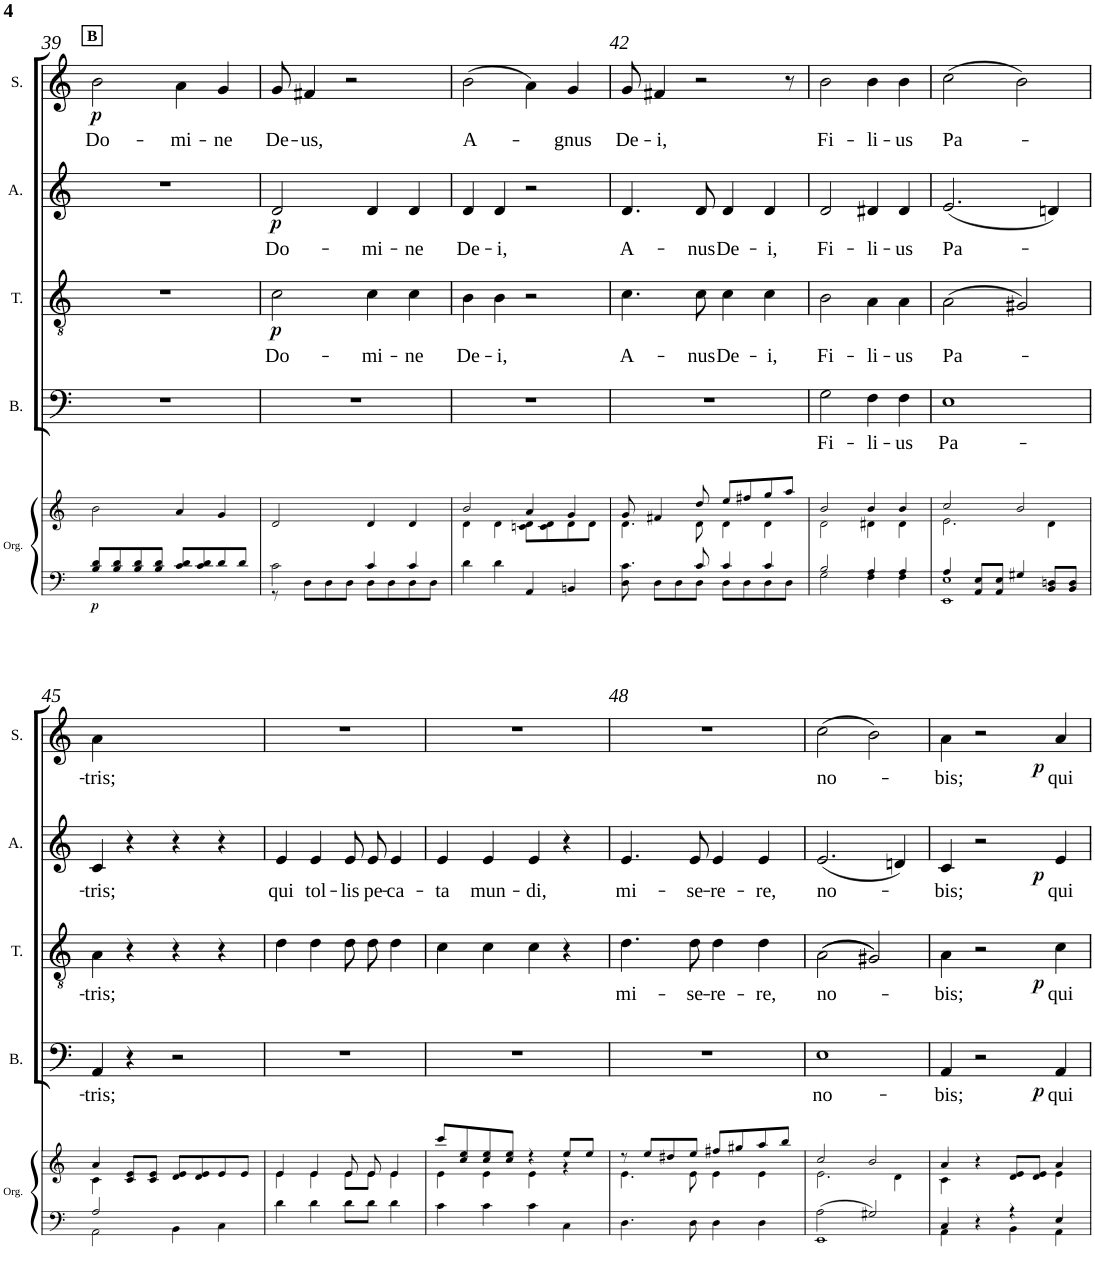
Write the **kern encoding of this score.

**kern	**kern	**dynam	**kern	**text	**dynam	**kern	**text	**dynam	**kern	**text	**dynam	**kern	**text	**dynam
*part5	*part5	*part5	*part4	*part4	*part4	*part3	*part3	*part3	*part2	*part2	*part2	*part1	*part1	*part1
*staff6	*staff5	*staff5/6	*staff4	*staff4	*staff4	*staff3	*staff3	*staff3	*staff2	*staff2	*staff2	*staff1	*staff1	*staff1
*I"Organ	*	*	*I"Bass	*	*	*I"Tenor	*	*	*I"Alto	*	*	*I"Soprano	*	*
*I'Org.	*	*	*I'B.	*	*	*I'T.	*	*	*I'A.	*	*	*I'S.	*	*
!!LO:PB:g=z
*clefF4	*clefG2	*	*clefF4	*	*	*clefGv2	*	*	*clefG2	*	*	*clefG2	*	*
*k[]	*k[]	*	*k[]	*	*	*k[]	*	*	*k[]	*	*	*k[]	*	*
*M4/4	*M4/4	*	*M4/4	*	*	*M4/4	*	*	*M4/4	*	*	*M4/4	*	*
*met(c|)	*met(c|)	*	*met(c|)	*	*	*met(c|)	*	*	*met(c|)	*	*	*met(c|)	*	*
!!LO:REH:place=s1:a:B:cj:t=B
=39	=39	=39	=39	=39	=39	=39	=39	=39	=39	=39	=39	=39	=39	=39
!	!	!LO:DY:b=2	!	!	!	!	!	!	!	!	!	!	!LO:LY:b	!LO:DY:b
8B/ 8d/L	2b\	p	1r	.	.	1r	.	.	1r	.	.	2b\	Do-	p
8B/ 8d/	.	.	.	.	.	.	.	.	.	.	.	.	.	.
8B/ 8d/	.	.	.	.	.	.	.	.	.	.	.	.	.	.
8B/ 8d/J	.	.	.	.	.	.	.	.	.	.	.	.	.	.
!	!	!	!	!	!	!	!	!	!	!	!	!	!LO:LY:b	!
8c/ 8d/L	4a/	.	.	.	.	.	.	.	.	.	.	4a\	-mi-	.
8c/ 8d/	.	.	.	.	.	.	.	.	.	.	.	.	.	.
!	!	!	!	!	!	!	!	!	!	!	!	!	!LO:LY:b	!
8d/	4g/	.	.	.	.	.	.	.	.	.	.	4g/	-ne	.
8d/J	.	.	.	.	.	.	.	.	.	.	.	.	.	.
=40	=40	=40	=40	=40	=40	=40	=40	=40	=40	=40	=40	=40	=40	=40
*^	*	*	*	*	*	*	*	*	*	*	*	*	*	*
!	!	!	!	!	!	!	!	!LO:LY:b	!LO:DY:b	!	!LO:LY:b	!LO:DY:b	!	!LO:LY:b	!
2c\	8r	2d/	.	1r	.	.	2c\	Do-	p	2d/	Do-	p	8g/	De-	.
!	!	!	!	!	!	!	!	!	!	!	!	!	!	!LO:LY:b	!
.	8D\L	.	.	.	.	.	.	.	.	.	.	.	4f#X/	-us,	.
.	8D\	.	.	.	.	.	.	.	.	.	.	.	.	.	.
.	8D\J	.	.	.	.	.	.	.	.	.	.	.	2r	.	.
!	!	!	!	!	!	!	!	!LO:LY:b	!	!	!LO:LY:b	!	!	!	!
4c/	8D\L	4d/	.	.	.	.	4c\	-mi-	.	4d/	-mi-	.	.	.	.
.	8D\	.	.	.	.	.	.	.	.	.	.	.	.	.	.
!	!	!	!	!	!	!	!	!LO:LY:b	!	!	!LO:LY:b	!	!	!	!
4c/	8D\	4d/	.	.	.	.	4c\	-ne	.	4d/	-ne	.	.	.	.
.	8D\J	.	.	.	.	.	.	.	.	.	.	.	8ryy	.	.
=41	=41	=41	=41	=41	=41	=41	=41	=41	=41	=41	=41	=41	=41	=41	=41
*	*	*^	*	*	*	*	*	*	*	*	*	*	*	*	*
!	!	!	!	!	!	!	!	!	!LO:LY:b	!	!	!LO:LY:b	!	!	!LO:LY:b	!
*v	*v	*	*	*	*	*	*	*	*	*	*	*	*	*	*	*
4d\	2b/	4d\	.	1r	.	.	4B\	De-	.	4d/	De-	.	(>2b\	A-	.
!	!	!	!	!	!	!	!	!LO:LY:b	!	!	!LO:LY:b	!	!	!	!
4d\	.	4d\	.	.	.	.	4B\	-i,	.	4d/	-i,	.	.	.	.
4AA/	4a/	8cn\ 8d\L	.	.	.	.	2r	.	.	2r	.	.	4a\)	.	.
.	.	8c\ 8d\	.	.	.	.	.	.	.	.	.	.	.	.	.
!	!	!	!	!	!	!	!	!	!	!	!	!	!	!LO:LY:b	!
4BBn/	4g/	8d\	.	.	.	.	.	.	.	.	.	.	4g/	-gnus	.
.	.	8d\J	.	.	.	.	.	.	.	.	.	.	.	.	.
=42	=42	=42	=42	=42	=42	=42	=42	=42	=42	=42	=42	=42	=42	=42	=42
*^	*	*	*	*	*	*	*	*	*	*	*	*	*	*	*
!	!	!	!	!	!	!	!	!	!LO:LY:b	!	!	!LO:LY:b	!	!	!LO:LY:b	!
4.c\	8D\	8g/	4.d\	.	1r	.	.	4.c\	A-	.	4.d/	A-	.	8g/	De-	.
!	!	!	!	!	!	!	!	!	!	!	!	!	!	!	!LO:LY:b	!
.	8D\L	4f#X/	.	.	.	.	.	.	.	.	.	.	.	4f#X/	-i,	.
.	8D\	.	.	.	.	.	.	.	.	.	.	.	.	.	.	.
!	!	!	!	!	!	!	!	!	!LO:LY:b	!	!	!LO:LY:b	!	!	!	!
8c/	8D\J	8dd/	8d\	.	.	.	.	8c\	nus	.	8d/	nus	.	2r	.	.
!	!	!	!	!	!	!	!	!	!LO:LY:b	!	!	!LO:LY:b	!	!	!	!
4c/	8D\L	8ee/L	4d\	.	.	.	.	4c\	De-	.	4d/	De-	.	.	.	.
.	8D\	8ff#X/	.	.	.	.	.	.	.	.	.	.	.	.	.	.
!	!	!	!	!	!	!	!	!	!LO:LY:b	!	!	!LO:LY:b	!	!	!	!
4c/	8D\	8gg/	4d\	.	.	.	.	4c\	-i,	.	4d/	-i,	.	.	.	.
.	8D\J	8aa/J	.	.	.	.	.	.	.	.	.	.	.	8r	.	.
=43	=43	=43	=43	=43	=43	=43	=43	=43	=43	=43	=43	=43	=43	=43	=43	=43
!	!	!	!	!	!	!LO:LY:b	!	!	!LO:LY:b	!	!	!LO:LY:b	!	!	!LO:LY:b	!
2B/	2G\	2b/	2d\	.	2G\	Fi-	.	2B\	Fi-	.	2d/	Fi-	.	2b\	Fi-	.
!	!	!	!	!	!	!LO:LY:b	!	!	!LO:LY:b	!	!	!LO:LY:b	!	!	!LO:LY:b	!
4A/	4F\	4b/	4d#X\	.	4F\	-li-	.	4A\	-li-	.	4d#X/	-li-	.	4b\	-li-	.
!	!	!	!	!	!	!LO:LY:b	!	!	!LO:LY:b	!	!	!LO:LY:b	!	!	!LO:LY:b	!
4A/	4F\	4b/	4d#\	.	4F\	-us	.	4A\	-us	.	4d#/	-us	.	4b\	-us	.
=44	=44	=44	=44	=44	=44	=44	=44	=44	=44	=44	=44	=44	=44	=44	=44	=44
!	!	!	!	!	!	!LO:LY:b	!	!	!LO:LY:b	!	!	!LO:LY:b	!	!	!LO:LY:b	!
4A/	1EE 1E	2cc/	2.e\	.	1E	Pa-	.	(>2A\	Pa-	.	(<2.e/	Pa-	.	(>2cc\	Pa-	.
8AA/ 8E/L	.	.	.	.	.	.	.	.	.	.	.	.	.	.	.	.
8AA/ 8E/J	.	.	.	.	.	.	.	.	.	.	.	.	.	.	.	.
4G#X/	.	2b/	.	.	.	.	.	2G#X/)	.	.	.	.	.	2b\)	.	.
8BB/ 8Dn/L	.	.	4d\	.	.	.	.	.	.	.	4dn/)	.	.	.	.	.
8BB/ 8D/J	.	.	.	.	.	.	.	.	.	.	.	.	.	.	.	.
!!LO:LB:g=z
=45	=45	=45	=45	=45	=45	=45	=45	=45	=45	=45	=45	=45	=45	=45	=45	=45
!	!	!	!	!	!	!LO:LY:b	!	!	!LO:LY:b	!	!	!LO:LY:b	!	!	!LO:LY:b	!
2A/	2AA\	4a/	4c\	.	4AA/	-tris;	.	4A\	-tris;	.	4c/	-tris;	.	4a\	-tris;	.
.	.	8c/ 8e/L	2.ryy	.	4r	.	.	4r	.	.	4r	.	.	2.ryy	.	.
.	.	8c/ 8e/J	.	.	.	.	.	.	.	.	.	.	.	.	.	.
2ryy	4BB\	8d/ 8e/L	.	.	2r	.	.	4r	.	.	4r	.	.	.	.	.
.	.	8d/ 8e/	.	.	.	.	.	.	.	.	.	.	.	.	.	.
.	4C\	8e/	.	.	.	.	.	4r	.	.	4r	.	.	.	.	.
.	.	8e/J	.	.	.	.	.	.	.	.	.	.	.	.	.	.
*v	*v	*	*	*	*	*	*	*	*	*	*	*	*	*	*	*
=46	=46	=46	=46	=46	=46	=46	=46	=46	=46	=46	=46	=46	=46	=46	=46
!	!	!	!	!	!	!	!	!	!	!	!LO:LY:b	!	!	!	!
4d\	4e/	4e\	.	1r	.	.	4d\	.	.	4e/	-qui	.	1r	.	.
!	!	!	!	!	!	!	!	!	!	!	!LO:LY:b	!	!	!	!
4d\	4e/	4e\	.	.	.	.	4d\	.	.	4e/	tol-	.	.	.	.
!	!	!	!	!	!	!	!	!	!	!	!LO:LY:b	!	!	!	!
8d\L	8e/	8e\L	.	.	.	.	8d\L	.	.	8e/L	-lis	.	.	.	.
!	!	!	!	!	!	!	!	!	!	!	!LO:LY:b	!	!	!	!
8d\J	8e/	8e\J	.	.	.	.	8d\J	.	.	8e/J	pe-	.	.	.	.
!	!	!	!	!	!	!	!	!	!	!	!LO:LY:b	!	!	!	!
4d\	4e/	4e\	.	.	.	.	4d\	.	.	4e/	-ca-	.	.	.	.
=47	=47	=47	=47	=47	=47	=47	=47	=47	=47	=47	=47	=47	=47	=47	=47
!	!	!	!	!	!	!	!	!	!	!	!LO:LY:b	!	!	!	!
4c\	8ccc/L	4e\	.	1r	.	.	4c\	.	.	4e/	ta	.	1r	.	.
.	8cc/ 8ee/	.	.	.	.	.	.	.	.	.	.	.	.	.	.
!	!	!	!	!	!	!	!	!	!	!	!LO:LY:b	!	!	!	!
4c\	8cc/ 8ee/	4e\	.	.	.	.	4c\	.	.	4e/	-mun-	.	.	.	.
.	8cc/ 8ee/J	.	.	.	.	.	.	.	.	.	.	.	.	.	.
!	!	!	!	!	!	!	!	!	!	!	!LO:LY:b	!	!	!	!
4c\	4r	4e\	.	.	.	.	4c\	.	.	4e/	-di,	.	.	.	.
4C\	8ee/L	4r	.	.	.	.	4r	.	.	4r	.	.	.	.	.
.	8ee/J	.	.	.	.	.	.	.	.	.	.	.	.	.	.
=48	=48	=48	=48	=48	=48	=48	=48	=48	=48	=48	=48	=48	=48	=48	=48
!	!	!	!	!	!	!	!	!LO:LY:b	!	!	!LO:LY:b	!	!	!	!
4.D\	8r	4.e\	.	1r	.	.	4.d\	mi-	.	4.e/	mi-	.	1r	.	.
.	8ee/L	.	.	.	.	.	.	.	.	.	.	.	.	.	.
.	8dd#X/	.	.	.	.	.	.	.	.	.	.	.	.	.	.
!	!	!	!	!	!	!	!	!LO:LY:b	!	!	!LO:LY:b	!	!	!	!
8D\	8ee/J	8e\	.	.	.	.	8d\	-se-	.	8e/	-se-	.	.	.	.
!	!	!	!	!	!	!	!	!LO:LY:b	!	!	!LO:LY:b	!	!	!	!
4D\	8ff#X/L	4e\	.	.	.	.	4d\	-re-	.	4e/	-re-	.	.	.	.
.	8gg#X/	.	.	.	.	.	.	.	.	.	.	.	.	.	.
!	!	!	!	!	!	!	!	!LO:LY:b	!	!	!LO:LY:b	!	!	!	!
4D\	8aa/	4e\	.	.	.	.	4d\	-re,	.	4e/	-re,	.	.	.	.
.	8bb/J	.	.	.	.	.	.	.	.	.	.	.	.	.	.
=49	=49	=49	=49	=49	=49	=49	=49	=49	=49	=49	=49	=49	=49	=49	=49
*^	*	*	*	*	*	*	*	*	*	*	*	*	*	*	*
!	!	!	!	!	!	!LO:LY:b	!	!	!LO:LY:b	!	!	!LO:LY:b	!	!	!LO:LY:b	!
2A\	1EE	2cc/	2.e\	.	1E	no-	.	(>(2A\	no-	.	(<2.e/	no-	.	(>2cc\	no-	.
2G#X/	.	2b/	.	.	.	.	.	2G#X/))	.	.	.	.	.	2b\)	.	.
.	.	.	4d\	.	.	.	.	.	.	.	4dn/)	.	.	.	.	.
=50	=50	=50	=50	=50	=50	=50	=50	=50	=50	=50	=50	=50	=50	=50	=50	=50
!	!	!	!	!	!	!LO:LY:b	!	!	!LO:LY:b	!	!	!LO:LY:b	!	!	!LO:LY:b	!
4C/	4AA\	4a/	4c\	.	4AA/	-bis;	.	4A\	-bis;	.	4c/	-bis;	.	4a\	-bis;	.
4r	4ryy	4r	2ryy	.	2r	.	.	2r	.	.	2r	.	.	2r	.	.
4r	4BB\	8d/ 8e/L	.	.	.	.	.	.	.	.	.	.	.	.	.	.
.	.	8d/ 8e/J	.	.	.	.	.	.	.	.	.	.	.	.	.	.
!	!	!	!	!	!	!LO:LY:b	!LO:DY:b	!	!LO:LY:b	!LO:DY:b	!	!LO:LY:b	!LO:DY:b	!	!LO:LY:b	!LO:DY:b
4E/	4AA\	4a/	4e\	.	4AA/	qui	p	4c\	qui	p	4e/	qui	p	4a/	qui	p
*v	*v	*	*	*	*	*	*	*	*	*	*	*	*	*	*	*
*	*v	*v	*	*	*	*	*	*	*	*	*	*	*	*	*
=	=	=	=	=	=	=	=	=	=	=	=	=	=	=
*-	*-	*-	*-	*-	*-	*-	*-	*-	*-	*-	*-	*-	*-	*-
